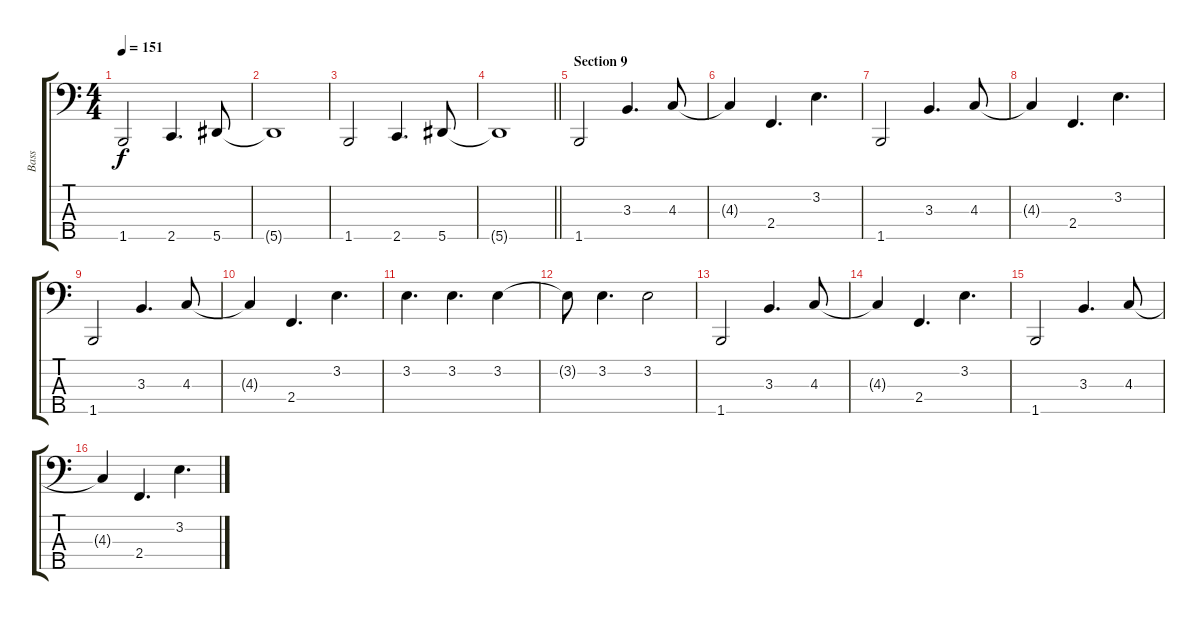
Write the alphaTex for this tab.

\track ("Bass" "Bass") {instrument electricbassfinger}
\staff {score tabs}
\tuning (Gb2 Db2 Ab1 Eb1 Bb0) {hide}
\ts (4 4)
\tempo 151
\clef f4
\ks c
1.5.2{dy f} 2.5.4{d} 5.5.8 |
5.5{t}.1 |
1.5.2 2.5.4{d} 5.5.8 |
\barLineRight lightlight
5.5{t}.1 |
\section ("" "Section 9")
1.5.2 3.3.4{d} 4.3.8 |
4.3{t}.4 2.4.4{d} 3.2.4{d} |
1.5.2 3.3.4{d} 4.3.8 |
4.3{t}.4 2.4.4{d} 3.2.4{d} |
1.5.2 3.3.4{d} 4.3.8 |
4.3{t}.4 2.4.4{d} 3.2.4{d} |
3.2.4{d} 3.2.4{d} 3.2.4 |
3.2{t}.8 3.2.4{d} 3.2.2 |
1.5.2 3.3.4{d} 4.3.8 |
4.3{t}.4 2.4.4{d} 3.2.4{d} |
1.5.2 3.3.4{d} 4.3.8 |
4.3{t}.4 2.4.4{d} 3.2.4{d}
